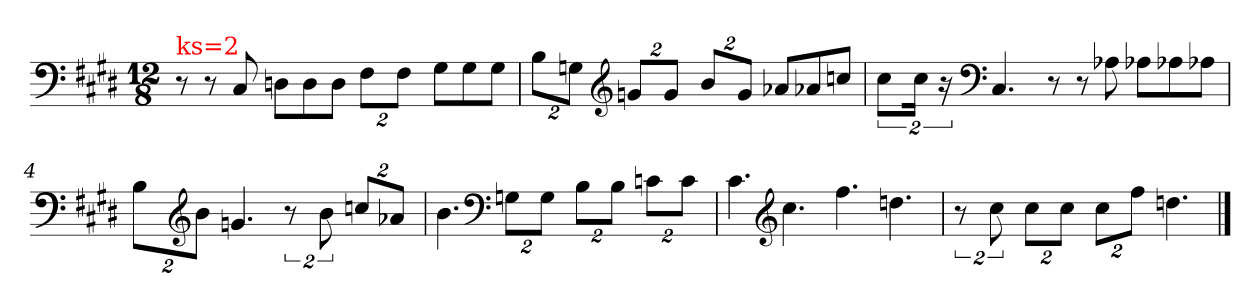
**kern
*part1
*staff1
*clefF4
*k[f#c#g#d#]
*E:
*M12/8
=1
!LO:TX:a:color=#FF0000:t=ks=2
8r
8r
8C#/
8Dn\L
8D\
8D\J
16%3F#\L
16%3F#\J
8G#\L
8G#\
8G#\J
=2
16%3B\L
16%3Gn\J
*clefG2
16%3gn/L
16%3g/J
16%3b/L
16%3g/J
8a-Xi/L
8a-Xi/
8ccni/J
!!LO:LB:g=z
=3
16%3cc#\L
32%3cc#\Jk
32%3r
*clefF4
4.C#/
8r
8r
8A-Xi\
8A-Xi\L
8A-Xi\
8A-Xi\J
=4
16%3B\L
*clefG2
16%3b\J
4.gn/
16%3r
16%3b\
16%3ccn/L
16%3a-Xi/J
=5
4.b\
*clefF4
16%3Gn\L
16%3G\J
16%3B\L
16%3B\J
16%3cn\L
16%3c\J
!!LO:LB:g=z
=6
4.c#\
*clefG2
4.cc#\
4.ff#\
4.ddn\
=7
16%3r
16%3cc#\
16%3cc#\L
16%3cc#\J
16%3cc#\L
16%3ff#\J
4.ddn\
==
*-
